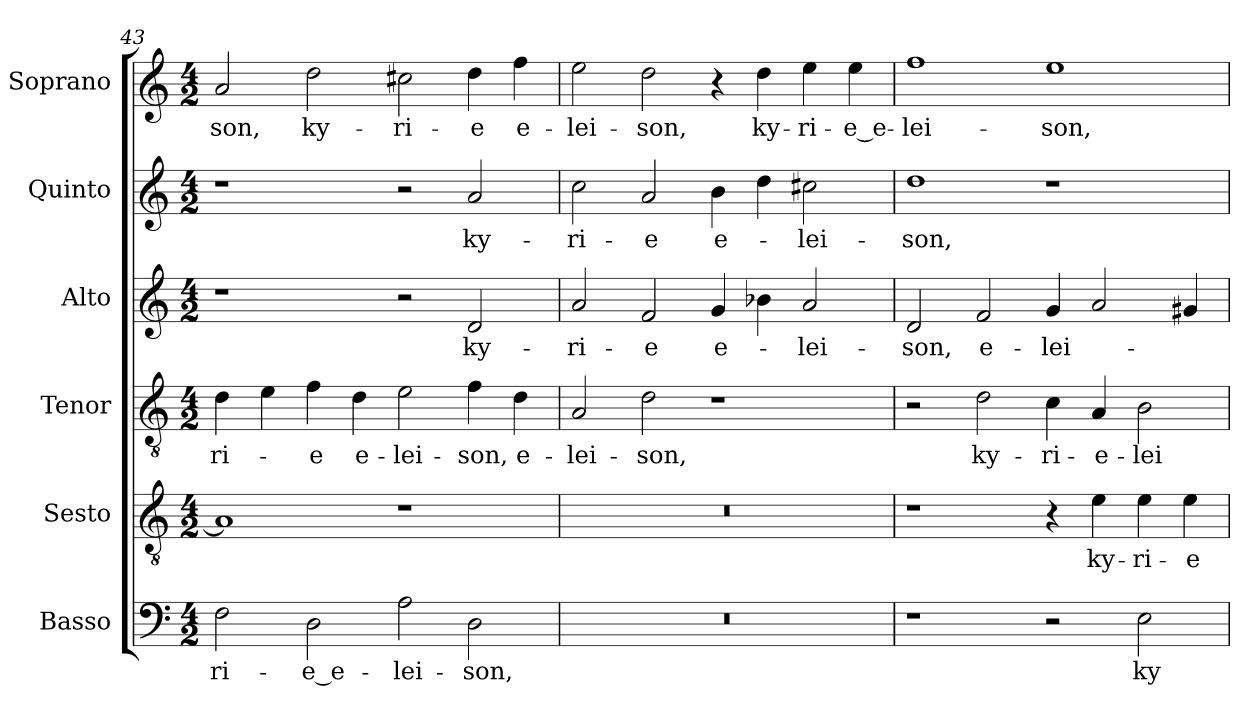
**kern	**text	**kern	**text	**kern	**text	**kern	**text	**kern	**text	**kern	**text
*part6	*part6	*part5	*part5	*part4	*part4	*part3	*part3	*part2	*part2	*part1	*part1
*staff6	*staff6	*staff5	*staff5	*staff4	*staff4	*staff3	*staff3	*staff2	*staff2	*staff1	*staff1
*I"Basso	*	*I"Sesto	*	*I"Tenor	*	*I"Alto	*	*I"Quinto	*	*I"Soprano	*
*	*	*I'T.	*	*I'T.	*	*I'A.	*	*	*	*I'Sop.	*
*clefF4	*	*clefGv2	*	*clefGv2	*	*clefG2	*	*clefG2	*	*clefG2	*
*	*	*ITrd7c12	*	*ITrd7c12	*	*	*	*	*	*	*
*k[]	*	*k[]	*	*k[]	*	*k[]	*	*k[]	*	*k[]	*
*C:	*	*C:	*	*C:	*	*C:	*	*C:	*	*C:	*
*M4/2	*	*M4/2	*	*M4/2	*	*M4/2	*	*M4/2	*	*M4/2	*
=43	=43	=43	=43	=43	=43	=43	=43	=43	=43	=43	=43
!	!LO:LY:b:color=#000000	!	!	!	!	!	!	!	!	!	!
!	!	!	!	!	!LO:LY:b:color=#000000	!	!	!	!	!	!
!	!	!	!	!	!	!	!	!	!	!	!LO:LY:b:color=#000000
2Fi\	-ri-	1AAi]	.	4Di\	-ri-	1r	.	1r	.	2ai/	-son,
.	.	.	.	4Ei\	.	.	.	.	.	.	.
!	!LO:LY:b:color=#000000	!	!	!	!	!	!	!	!	!	!
!	!	!	!	!	!LO:LY:b:color=#000000	!	!	!	!	!	!
!	!	!	!	!	!	!	!	!	!	!	!LO:LY:b:color=#000000
2Di\	-e_e-	.	.	4Fi\	-e	.	.	.	.	2ddi\	ky-
!	!	!	!	!	!LO:LY:b:color=#000000	!	!	!	!	!	!
.	.	.	.	4Di\	e-	.	.	.	.	.	.
!	!LO:LY:b:color=#000000	!	!	!	!	!	!	!	!	!	!
!	!	!	!	!	!LO:LY:b:color=#000000	!	!	!	!	!	!
!	!	!	!	!	!	!	!	!	!	!	!LO:LY:b:color=#000000
2Ai\	-lei-	1r	.	2Ei\	-lei-	2r	.	2r	.	2cc#Xi\	-ri-
!	!LO:LY:b:color=#000000	!	!	!	!	!	!	!	!	!	!
!	!	!	!	!	!LO:LY:b:color=#000000	!	!	!	!	!	!
!	!	!	!	!	!	!	!LO:LY:b:color=#000000	!	!	!	!
!	!	!	!	!	!	!	!	!	!LO:LY:b:color=#000000	!	!
!	!	!	!	!	!	!	!	!	!	!	!LO:LY:b:color=#000000
2Di\	-son,	.	.	4Fi\	-son,	2di/	ky-	2ai/	ky-	4ddi\	-e
!	!	!	!	!	!LO:LY:b:color=#000000	!	!	!	!	!	!
!	!	!	!	!	!	!	!	!	!	!	!LO:LY:b:color=#000000
.	.	.	.	4Di\	e-	.	.	.	.	4ffi\	e-
!!LO:LB:g=z
=44	=44	=44	=44	=44	=44	=44	=44	=44	=44	=44	=44
!LO:N:vis=1	!	!LO:N:vis=1	!	!	!	!	!	!	!	!	!
!	!	!	!	!	!LO:LY:b:color=#000000	!	!	!	!	!	!
!	!	!	!	!	!	!	!LO:LY:b:color=#000000	!	!	!	!
!	!	!	!	!	!	!	!	!	!LO:LY:b:color=#000000	!	!
!	!	!	!	!	!	!	!	!	!	!	!LO:LY:b:color=#000000
0r	.	0r	.	2AAi/	-lei-	2ai/	-ri-	2cci\	-ri-	2eei\	-lei-
!	!	!	!	!	!LO:LY:b:color=#000000	!	!	!	!	!	!
!	!	!	!	!	!	!	!LO:LY:b:color=#000000	!	!	!	!
!	!	!	!	!	!	!	!	!	!LO:LY:b:color=#000000	!	!
!	!	!	!	!	!	!	!	!	!	!	!LO:LY:b:color=#000000
.	.	.	.	2Di\	-son,	2fi/	-e	2ai/	-e	2ddi\	-son,
!	!	!	!	!	!	!	!LO:LY:b:color=#000000	!	!	!	!
!	!	!	!	!	!	!	!	!	!LO:LY:b:color=#000000	!	!
.	.	.	.	1r	.	4gi/	e-	4bi\	e-	4r	.
!	!	!	!	!	!	!	!	!	!	!	!LO:LY:b:color=#000000
.	.	.	.	.	.	4b-Xi\	.	4ddi\	.	4ddi\	ky-
!	!	!	!	!	!	!	!LO:LY:b:color=#000000	!	!	!	!
!	!	!	!	!	!	!	!	!	!LO:LY:b:color=#000000	!	!
!	!	!	!	!	!	!	!	!	!	!	!LO:LY:b:color=#000000
.	.	.	.	.	.	2ai/	-lei-	2cc#Xi\	-lei-	4eei\	-ri-
!	!	!	!	!	!	!	!	!	!	!	!LO:LY:b:color=#000000
.	.	.	.	.	.	.	.	.	.	4eei\	-e_e-
=45	=45	=45	=45	=45	=45	=45	=45	=45	=45	=45	=45
!	!	!	!	!	!	!	!LO:LY:b:color=#000000	!	!	!	!
!	!	!	!	!	!	!	!	!	!LO:LY:b:color=#000000	!	!
!	!	!	!	!	!	!	!	!	!	!	!LO:LY:b:color=#000000
1r	.	1r	.	2r	.	2di/	-son,	1ddi	-son,	1ffi	-lei-
!	!	!	!	!	!LO:LY:b:color=#000000	!	!	!	!	!	!
!	!	!	!	!	!	!	!LO:LY:b:color=#000000	!	!	!	!
.	.	.	.	2Di\	ky-	2fi/	e-	.	.	.	.
!	!	!	!	!	!LO:LY:b:color=#000000	!	!	!	!	!	!
!	!	!	!	!	!	!	!LO:LY:b:color=#000000	!	!	!	!
!	!	!	!	!	!	!	!	!	!	!	!LO:LY:b:color=#000000
2r	.	4r	.	4Ci\	-ri-	4gi/	-lei-	1r	.	1eei	-son,
!	!	!	!LO:LY:b:color=#000000	!	!	!	!	!	!	!	!
!	!	!	!	!	!LO:LY:b:color=#000000	!	!	!	!	!	!
.	.	4Ei\	ky-	4AAi/	-e-	2ai/	.	.	.	.	.
!	!LO:LY:b:color=#000000	!	!	!	!	!	!	!	!	!	!
!	!	!	!LO:LY:b:color=#000000	!	!	!	!	!	!	!	!
!	!	!	!	!	!LO:LY:b:color=#000000	!	!	!	!	!	!
2Ei\	ky-	4Ei\	-ri-	2BBi\	-lei-	.	.	.	.	.	.
!	!	!	!LO:LY:b:color=#000000	!	!	!	!	!	!	!	!
.	.	4Ei\	-e	.	.	4g#Xi/	.	.	.	.	.
=	=	=	=	=	=	=	=	=	=	=	=
*-	*-	*-	*-	*-	*-	*-	*-	*-	*-	*-	*-
